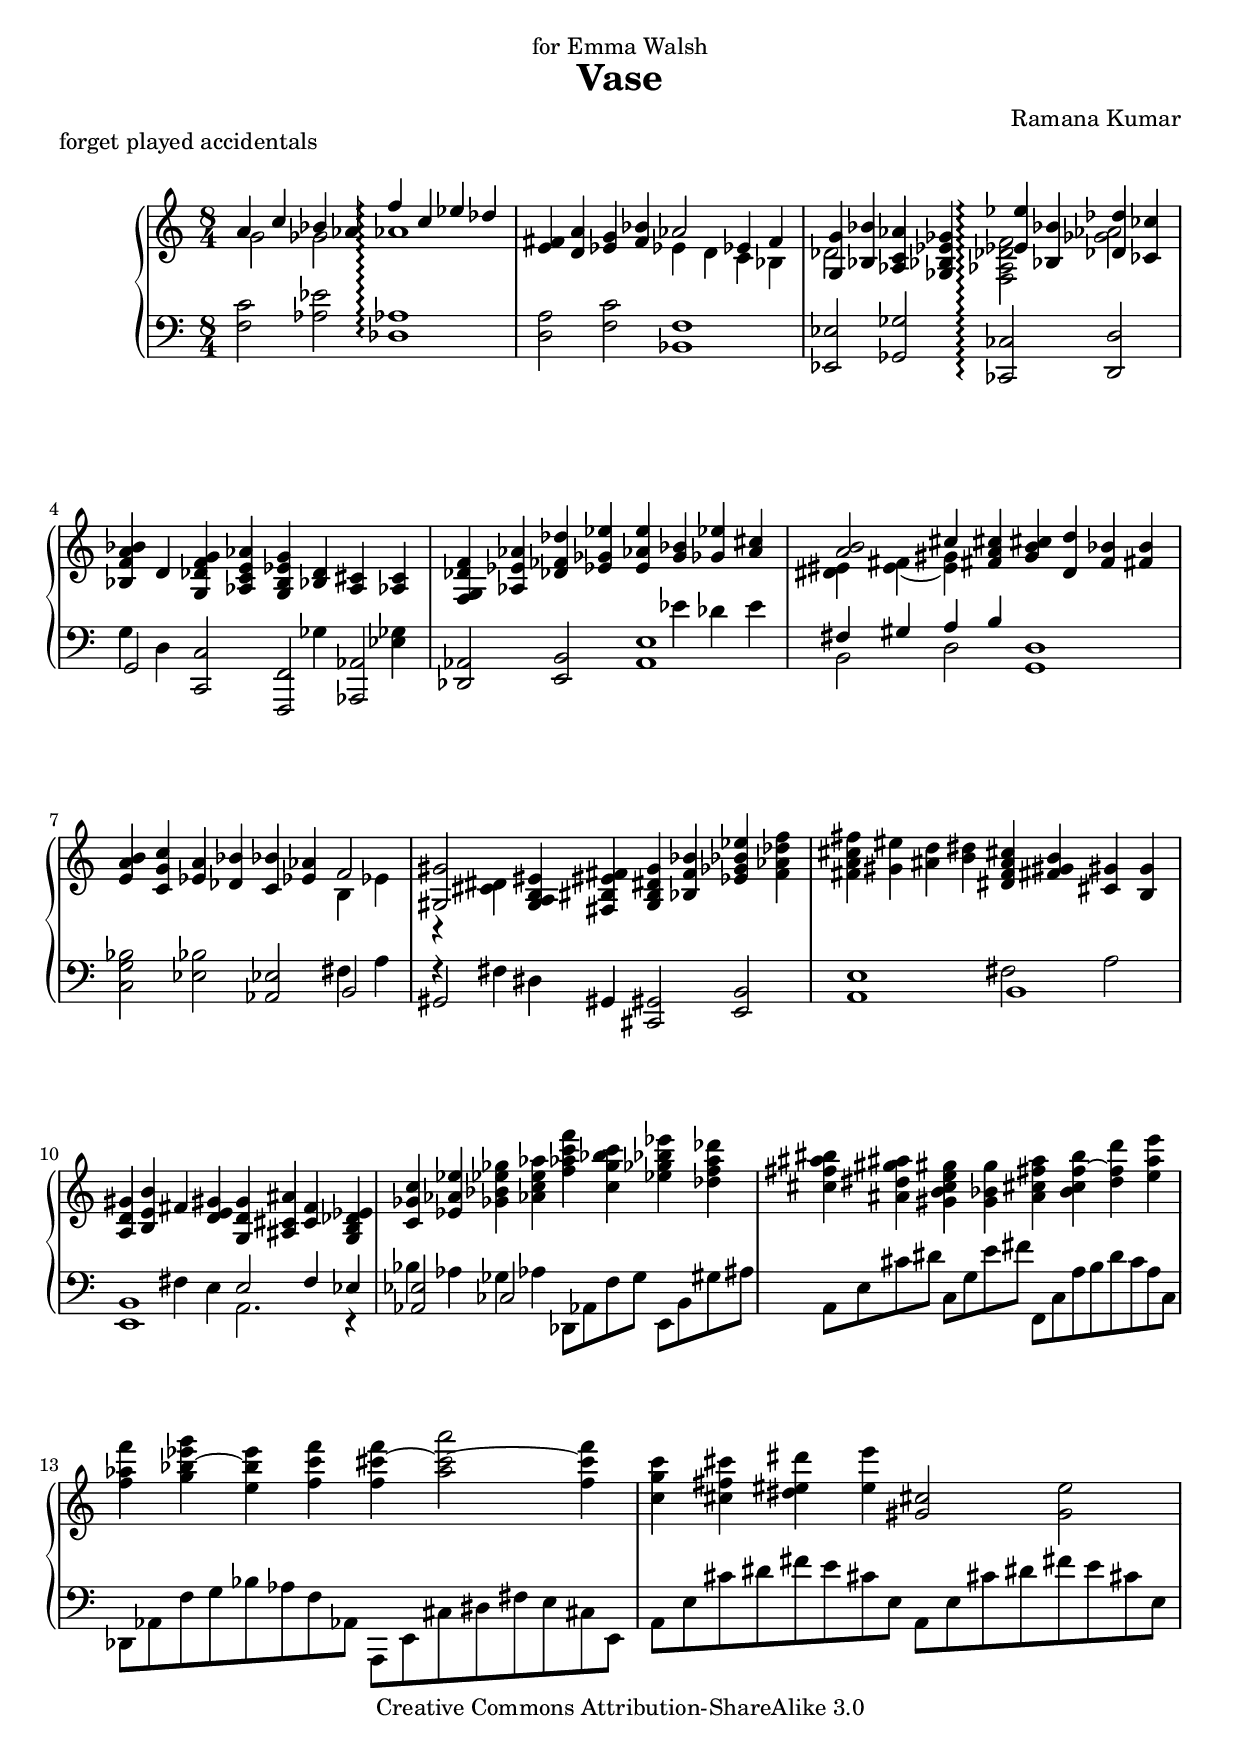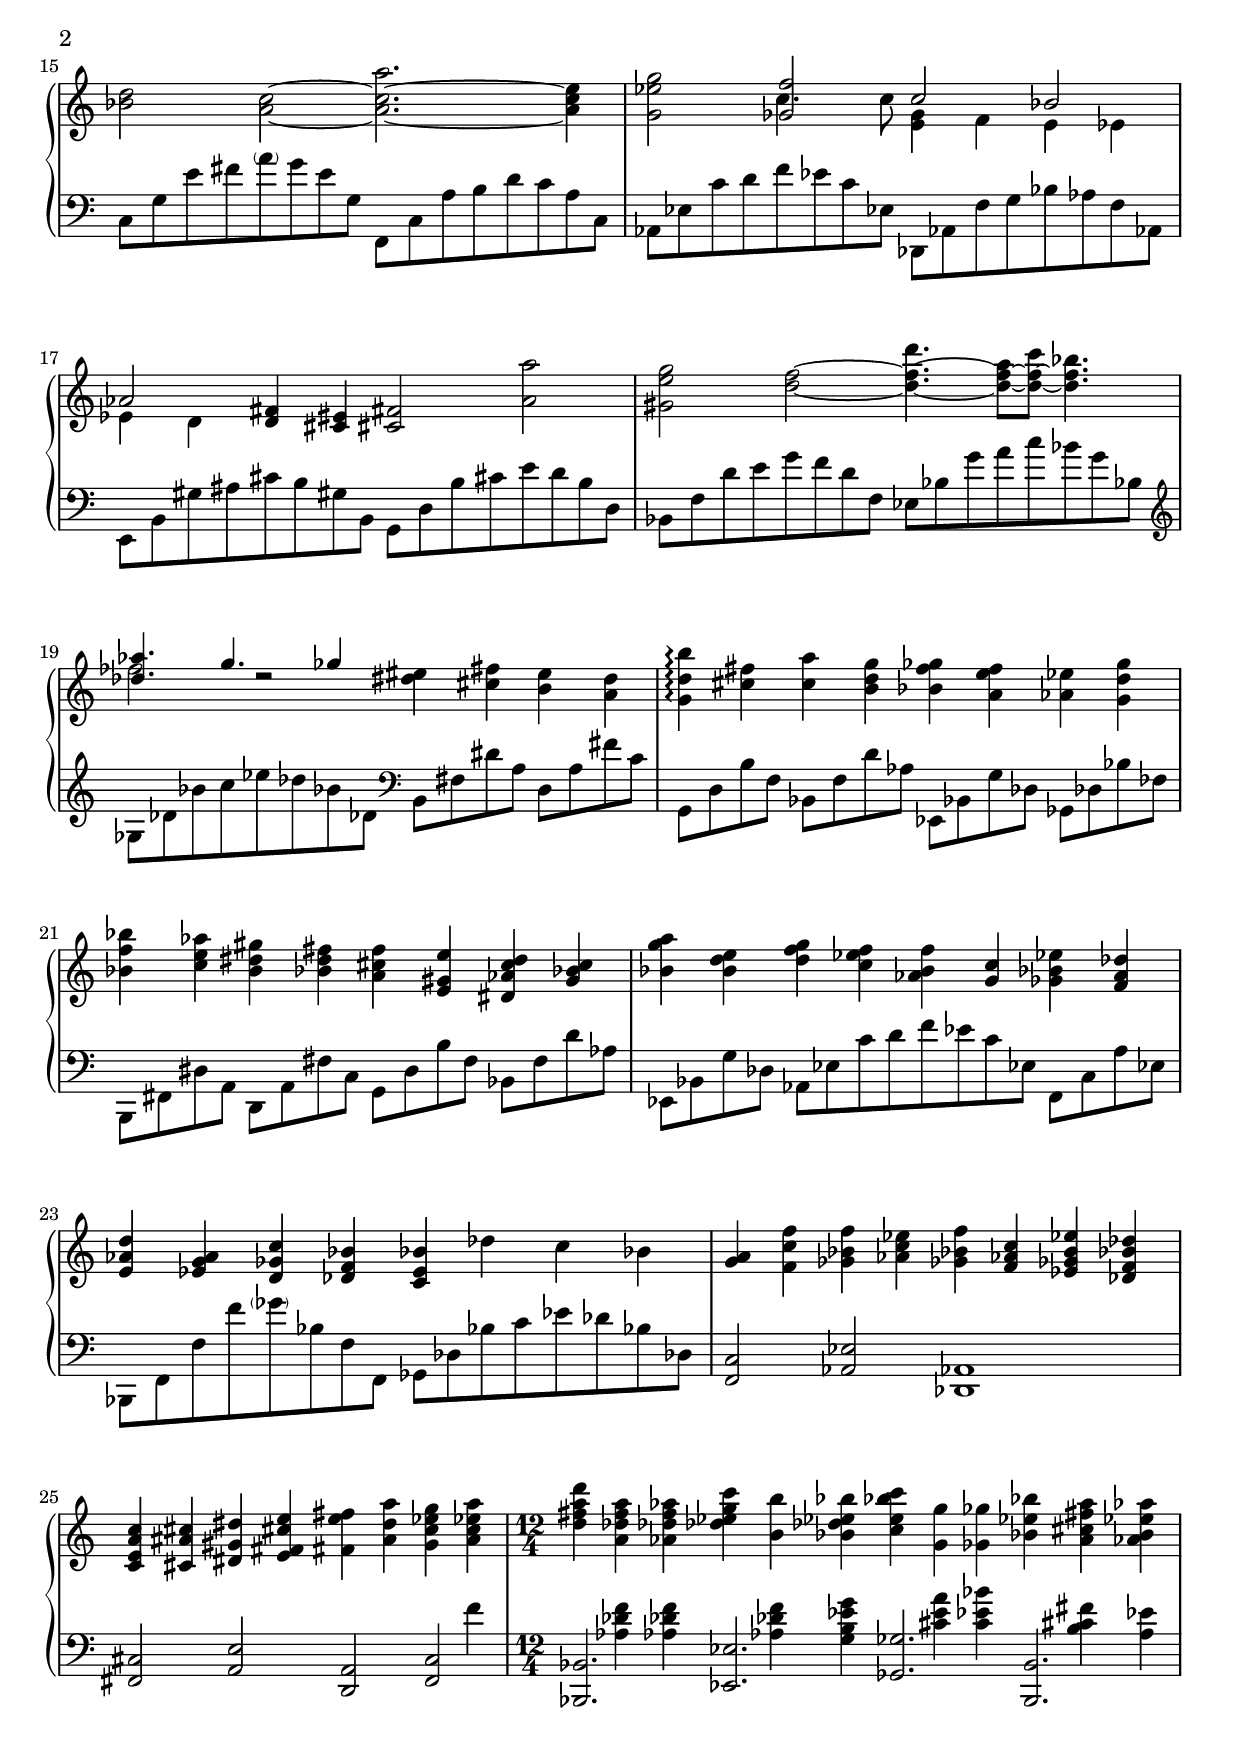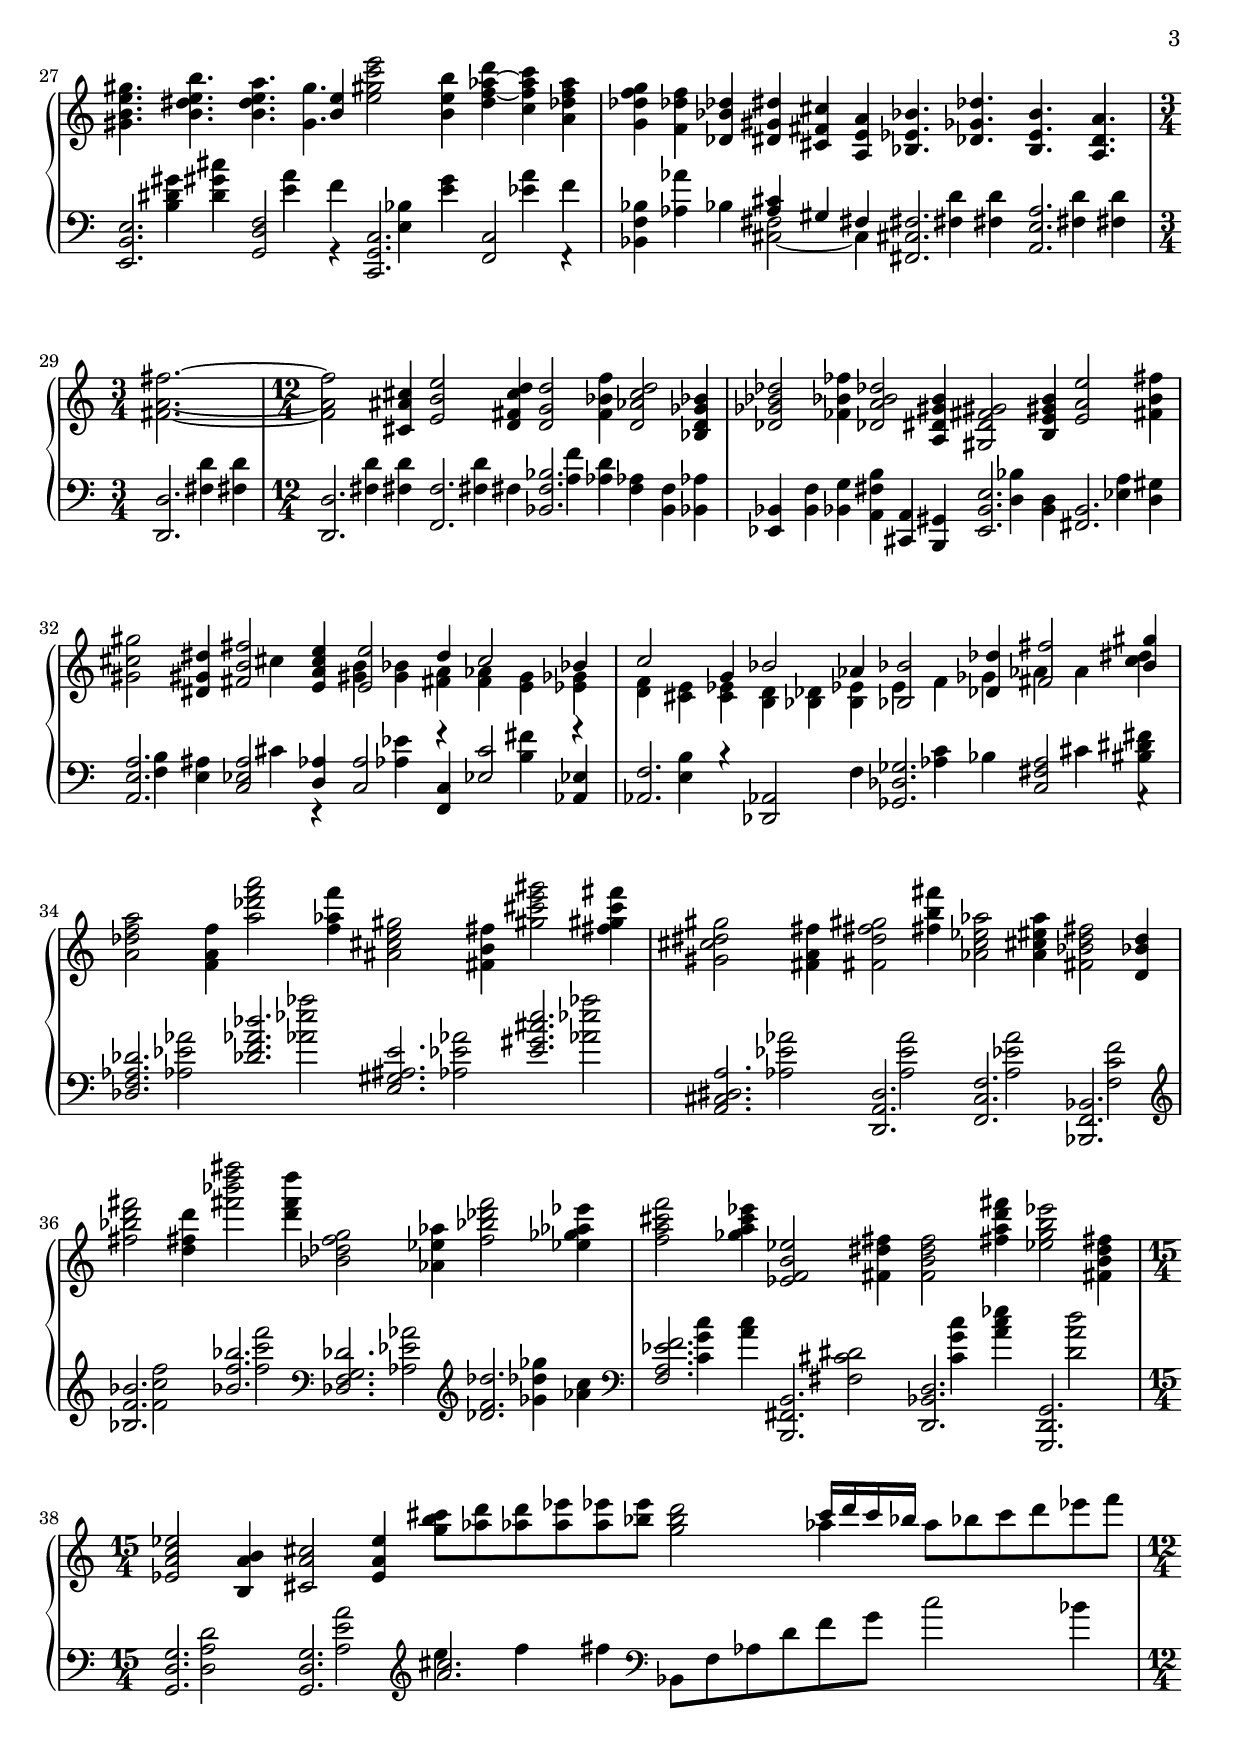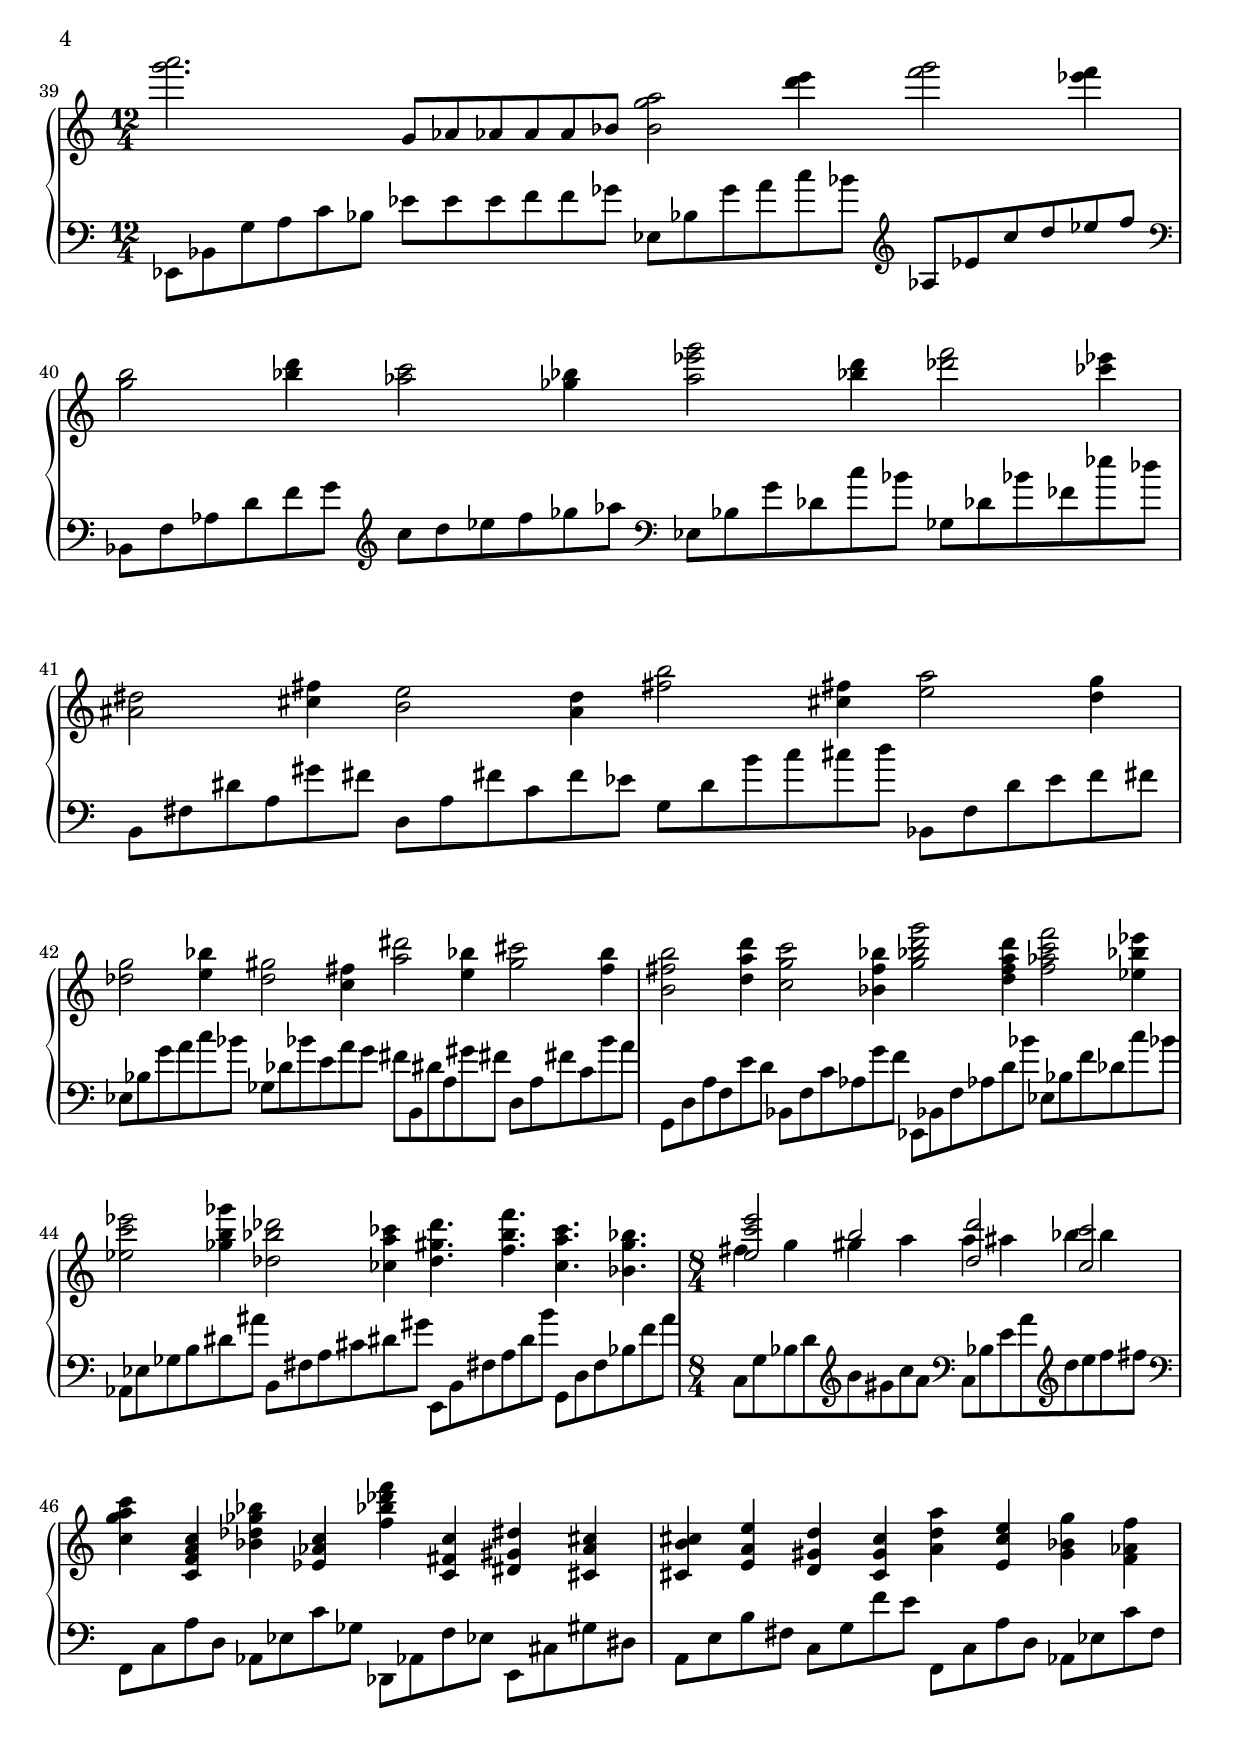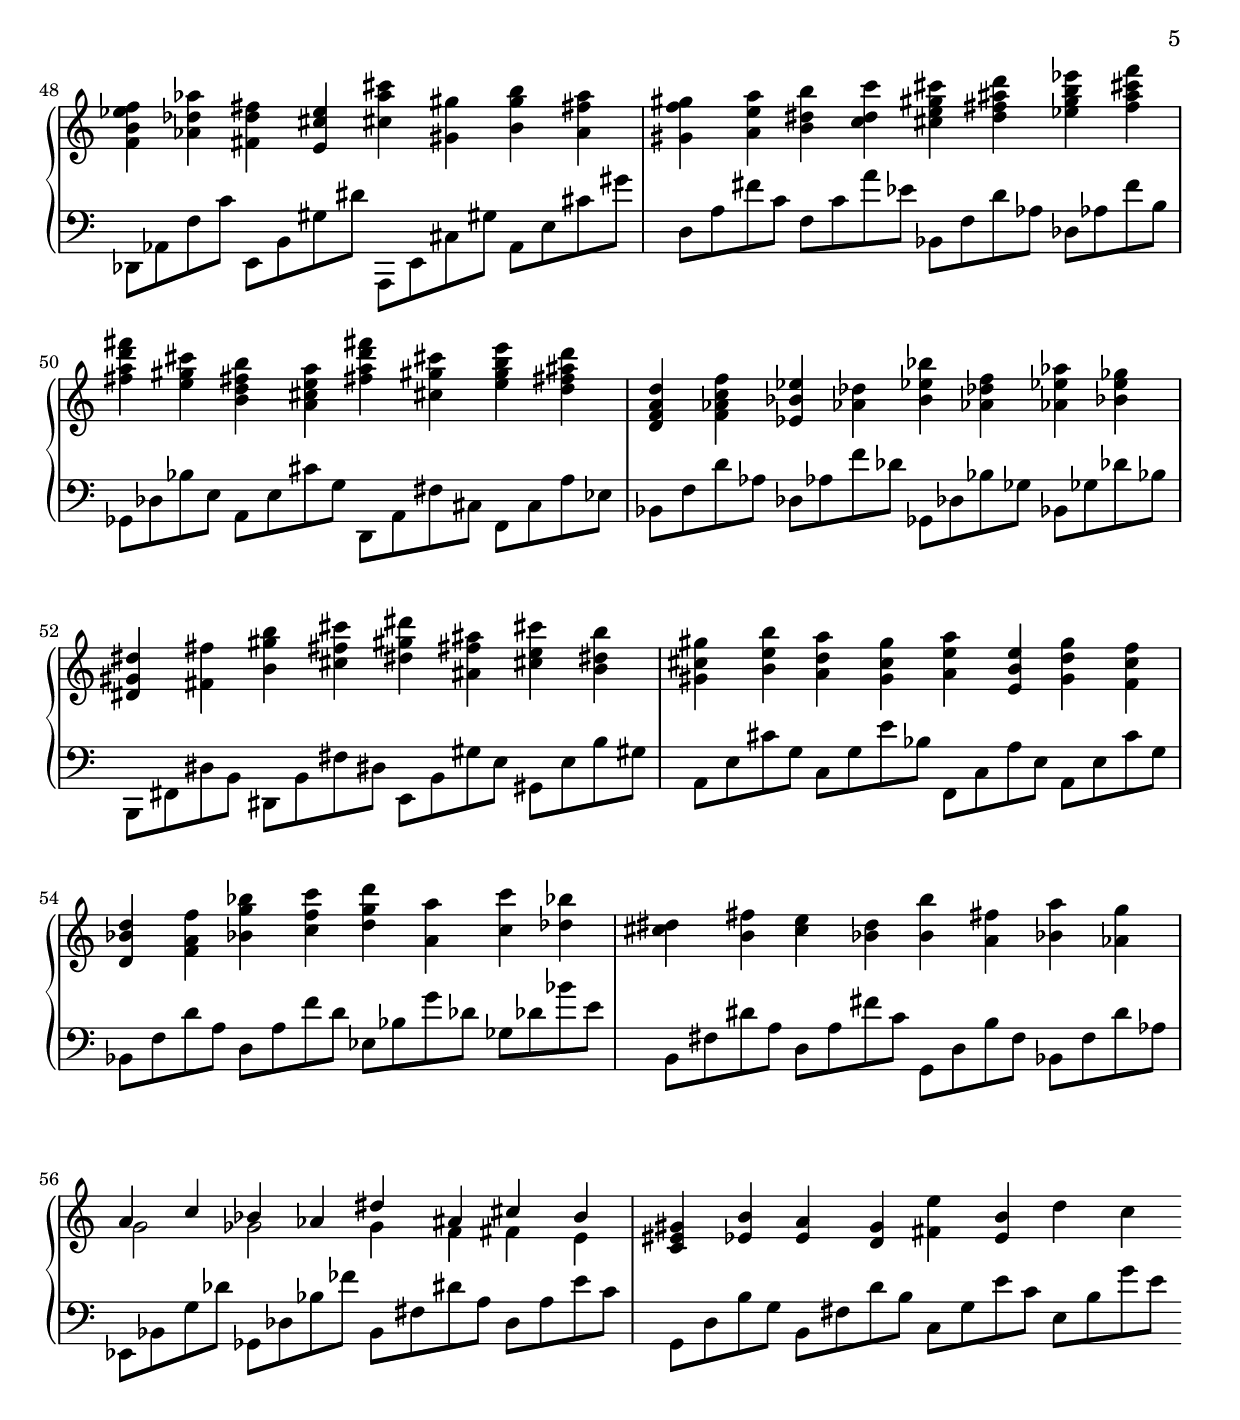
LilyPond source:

\version "2.14.0"

\header {
  title="Vase"
  composer="Ramana Kumar"
  dedication="for Emma Walsh"
  piece = "forget played accidentals"
  date = "2006"
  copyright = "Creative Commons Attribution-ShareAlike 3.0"
}

#(ly:set-option 'point-and-click #f)

md = \change Staff=right
mg = \change Staff=left

\score {
	\context PianoStaff <<
		\set PianoStaff.connectArpeggios = ##t
		\override PianoStaff.TimeSignature #'style = #'()
		#(set-accidental-style 'forget 'Score)
		\context Staff=right <<
			\clef treble
			\time 8/4
			{
<< {a'4 c'' bes' aes' f''\arpeggio c'' ees'' des''} \\ {g'2 ges' aes'1\arpeggio} >> |
<e' fis'>4 <d' a'> <ees' g'> <f' bes'> << {aes'2 ees'4 f'} \\ {ees'4 d' c' bes} >> |
<< {<g g'>4 <bes bes'>} \\ {des'2} >> <aes c' aes'>4 <ges bes ees' ges'> << {<ees' ees''>4\arpeggio <bes bes'> <des' des''> <ces' ces''>} \\ {<f aes des' f'>2\arpeggio <ges' aes'>} >> |
<bes f' a' bes'>4 d' <g des' f' g'> <aes c' e' aes'> <g b ees' g'> << {<bes d'>} \\ {\mg ges} >> <a cis'> << {<aes c'>} \\ {\mg <ees ges>} >> |
<f g des' f'>4 <aes ees' aes'> <des' fes' des''> <ees' ges' ees''> <e' aes' e''> << {<g' bes'> <ges' ees''> <a' cis''>} \\ { \mg ees' des' e' } >> |
<< {<a' b'>2 cis''4} \\ {<dis' eis'>4 <e' fis'> ~ <e' gis'>} >> <fis' a' cis''>4 <g' b' cis''> <d' d''> <f' bes'> <fis' b'> |
<e' a' b'>4 <c' g' c''> <ees' a'> <des' bes'> <c' bes'> <ees' aes'> << {f'2} \\ {b4 ees'} >> |
<< {<gis gis'>2} \\ {b,4\rest <cis' dis'>} >> <g a b eis'>4 <fis bis eis' fis'> <b g dis' g'> <bes f' bes'> <ees' ges' bes' ees''> <f' aes' des'' f''> |
<fis' a' cis'' fis''>4 <gis' eis''> <ais' d''>4 <b' dis''> <dis' f' a' cis''> <fis' gis' b'> <cis' gis'> <b g'> |
<a d' gis'>4 <b e' b'> fis' <d' e' gis'> <g d' g'> <ais cis' ais'> <c' f'> <g b des' ees'> |
<c' ges' c''>4 <ees' aes' ees''> <ges' bes' ees'' ges''> <aes' c'' e'' aes''> <f'' aes'' c''' f'''> <c'' g'' bes'' c'''> <ees'' ges'' bes'' ees'''> <des'' f'' a'' des'''> |
<cis'' fis'' ais'' bis''> <ais' dis'' gis'' ais''> <gis' b' c'' e'' gis''> <g' bes' g''> <a' cis'' fis'' a''> <b' c'' f'' b''> ~ <d'' f'' d'''> <e'' a'' e'''> |
<f'' aes'' f'''> \tieNeutral <g'' bes'' ees''' g'''> ~ <e'' bes'' e'''> <f'' c''' f'''> <f'' cis''' f'''> ~ <a'' cis''' a'''>2 ~ <f'' cis''' f'''>4 |
<c'' g'' c'''>4 <cis'' fis'' cis'''> <dis'' eis'' dis'''> <e'' e'''> <gis' cis''>2 <g' e''> |
<bes' d''>2 <a' c''> ~ <a' c'' a''>2. ~ <a' c'' e''>4 |
<g' ees'' g''>2 << {<ges' f''>2 c'' bes'} \\ {c''4. c''8 <e' g'>4 f' e' ees'} >> |
<< {aes'2} \\ {ees'4 d'} >> <d' fis'>4 <cis' eis'> <cis' fis'>2 <a' a''> |
<gis' e'' g''>2 <d'' f''> ~ <d'' f'' d'''>4. ~ <d'' f'' a''>8[ ~ <d'' f'' c'''>] ~ <d'' f'' bes''>4. |
<< {<des'' aes''>4. g'' ges''4} \\ {fes''2 d''\rest} >> <dis'' eis''>4 <cis'' fis''> <b' e''> <a' d''> |
<g' d'' b''>4\arpeggio <cis'' fis''> <c'' a''> <b' d'' g''> <bes' f'' ges''> <a' e'' f''> <aes' ees''> <g' d'' g''> |
<bes' f'' bes''>4 <c'' e'' aes''> <b' dis'' gis''> <bes' d'' fis''> <a' cis'' f''> <e' gis' e''> <dis' aes' c'' d''> <g' bes' c''> |
<bes' g'' a''>4 <b' d'' e''> <d'' f'' g''> <c'' ees'' f''> <aes' b' f''> <g' c''> <ges' bes' ees''> <f' a' des''> |
<e' aes' d''>4 <ees' g' a'> <d' ges' c''> <des' f' bes'> <c' e' bes'> des'' c'' bes' |
<g' a'>4 <f' c'' f''> <ges' bes' f''> <aes' c'' ees''> <ges' bes' f''> <f' aes' c''> <ees' ges' b' ees''> <des' f' bes' des''> |
<c' e' a' c''>4 <cis' ais' cis''> <dis' gis' dis''> <e' fis' cis'' e''> <fis' e'' fis''> <a' d'' a''> <g' c'' ees'' g''> <a' c'' ees'' a''> |
\time 12/4 <d'' fis'' a'' d'''>4 <a' des'' f'' a''> <aes' des'' f'' aes''> <des'' ees'' g'' c'''> <b' b''> <bes' des'' ees'' bes''> <c'' e'' bes'' c'''> <g' g''> <ges' ges''> <bes' ees'' bes''> <a' cis'' fis'' a''> <aes' b' ees'' aes''> |
<gis' b' e'' gis''>4. <b' dis'' e'' b''> <b' d'' e'' a''> <g' g''> <e'' gis'' c''' e'''>2 <b' e'' b''>4 <d'' f'' aes'' d'''> ~ <c'' f'' aes'' c'''> <a' des'' f'' a''> |
<g' des'' f'' g''>4 <f' des'' f''> <des' bes' des''> <dis' gis' dis''> <cis' fis' cis''> <a e' a'> <bes ees' bes'>4. <des' ges' des''> <b e' b'> <a d' a'> |
\time 3/4 <fis' a' fis''>2. ~ |
\time 12/4 <fis' a' fis''>2 <cis' ais' cis''>4 <e' b' e''>2 <d' fis' c'' d''>4 <d' g' d''>2 <f' bes' f''>4 <d' aes' c'' d''>2 <bes d' ges' bes'>4 |
<des' ges' bes' des''>2 <fes' bes' fes''>4 <des' a' b' des''>2 <a dis' gis' b'>4 <gis d' fis' gis'>2 <b e' gis' b'>4 <e' a' e''>2 <fis' b' fis''>4 |
<gis' cis'' gis''>2 <dis' gis' dis''>4 << {<fis' b' fis''>2 <e' a' c'' e''>4 <e' e''>2 d''4 c''2 bes'4} \\ {s4 cis'' s <gis' b'> <g' bes'> <fis' a'> <f' aes'> <e' g'> <ees' ges'>} >> |
<< {c''2 g'4 bes'2 aes'4 <bes bes'>2 <des' des''>4 <fis' fis''>2 <b' gis''>4} \\ {<d' f'>4 <cis' e'> <c' ees'> <b d'> <bes des'> <b ees'> e' f' ges' aes' a' <c'' dis''>} >> |
<a' des'' f'' a''>2 <f' a' f''>4 <a'' des''' f''' a'''>2 <f'' aes'' f'''>4 <ais' cis'' e'' gis''>2 <fis' b' fis''>4 <gis'' cis''' e''' gis'''>2 <fis'' gis'' c''' fis'''>4 |
<gis' cis'' dis'' gis''>2 <fis' a' fis''>4 <fis' d'' fis'' gis''>2 <fis'' b'' fis'''>4 <aes' c'' ees'' aes''>2 <a' cis'' eis'' a''>4 <fis' bes' d'' fis''>2 <d' bes' d''>4 |
<fis'' bes'' d''' fis'''>2 <d'' fis'' d'''>4 <fis''' bes''' d'''' fis''''>2 <d''' f''' d''''>4 <bes' des'' f'' g''>2 <aes' ees'' aes''>4 <f'' bes'' des''' f'''>2 <ees'' ges'' aes'' ees'''>4 |
<f'' a'' cis''' f'''>2 <ges'' a'' c''' ees'''>4 <ees' f' b' ees''>2 <fis' dis'' fis''>4 <f' b' d'' f''>2 <fis'' a'' d''' fis'''>4  <ees'' g'' b'' ees'''>2 <fis' b' d'' fis''>4 |
\time 15/4 <ees' a' c'' ees''>2 <b a' b'>4 <cis' a' cis''>2 <e' a' e''>4 <g'' b'' cis'''>8[ <aes'' d'''> <aes'' d'''> <a'' ees'''> <a'' ees'''> <bes'' e'''>] <g'' b'' d'''>2 << {c'''16 d''' c''' bes''} \\ {aes''4} >> a''8[ bes'' c''' d''' ees''' f'''] |
\time 12/4 <g''' a'''>2. g'8[ aes' aes' a' a'8 bes'] <b' g'' a''>2 <d''' e'''>4 <f''' g'''>2 <ees''' f'''>4 |
<g'' b''>2 <bes'' d'''>4 <aes'' c'''>2 <ges'' bes''>4 <a'' ees''' g'''>2 <bes'' d'''>4 <des''' f'''>2 <ces''' ees'''>4 |
<ais' dis''>2 <cis'' fis''>4 <b' e''>2 <a' d''>4 <fis'' b''>2 <cis'' fis''>4 <e'' a''>2 <d'' g''>4 |
<des'' g''>2 <e'' bes''>4 <d'' gis''>2 <c'' fis''>4 <a'' dis'''>2 <e'' bes''>4 <g'' cis'''>2 <f'' b''>4 |
<b' fis'' b''>2 <d'' a'' d'''>4 <c'' g'' c'''>2 <bes' f'' bes''>4 <g'' bes'' d''' g'''>2 <d'' f'' a'' d'''>4 <f'' aes'' c''' f'''>2 <ees'' bes'' ees'''>4 |
<ees'' c''' ees'''>2 <ges'' b'' ges'''>4 <des'' bes'' des'''>2 <ces'' a'' ces'''>4 <d'' gis'' d'''>4. <f'' b'' f'''> <c'' a'' c'''> <bes' g'' bes''> |
\time 8/4 << {<e'' c''' e'''>2 b'' <d'' d'''> <c'' c'''>}  \\ {fis''4 g'' gis'' a'' a'' ais'' bes'' b''} >> |
<c'' g'' a'' c'''>4 <c' f' a' c''> <bes' des'' ges'' bes''> <ees' aes' c''> <f'' bes'' des''' f'''> <c' fis' c''> <dis' gis' dis''> <cis' a' cis''> |
<cis' b' cis''>4 <e' a' e''> <d' gis' d''>  <c' g' c''> <a' d'' a''> <e' c'' e''> <g' bes' g''> <f' aes' f''> |
<f' b' ees'' f''>4 <aes' des'' aes''> <fis' d'' fis''> <e' cis'' e''> <cis'' a'' cis'''> <gis' gis''> <b' g'' b''> <a' fis'' a''> |
<gis' f'' gis''>4 <a' e'' a''> <b' dis'' b''> <c'' d'' c'''> <cis'' e'' gis'' cis'''> <d'' fis'' ais'' d'''> <ees'' g'' b'' ees'''> <f'' a'' cis''' f'''> |
<fis'' a'' d''' fis'''> <e'' gis'' cis'''> <b' d'' fis'' b''> <a' cis'' e'' a''> <fis'' a'' d''' fis'''> <cis'' gis'' cis'''> <e'' g'' b'' e'''> <d'' fis'' ais'' d'''> |
<d' f' a' d''>4 <f' aes' c'' f''> <ees' bes' ees''> <des'' aes'> <b' ees'' bes''> <aes' des'' f''> <aes' ees'' aes''> <bes' e'' ges''> |
<dis' gis' dis''>4 <fis' fis''> <b' gis'' b''> <cis'' fis'' cis'''> <dis'' gis'' dis'''> <ais' fis'' ais''> <cis'' e'' cis'''> <b' dis'' b''> |
<gis' cis'' gis''>4 <b' e'' b''> <a' d'' a''> <g' c'' g''> <a' e'' a''> <e' b' e''> <g' d'' g''> <f' c'' f''> |
<d' bes' d''>4 <f' a' f''> <bes' g'' bes''> <c'' f'' c'''> <d'' g'' d'''> <a' a''> <c'' c'''> <des'' bes''> |
<cis'' dis''>4 <b' fis''> <c'' e''> <bes' d''> <b' b''> <a' fis''> <bes' a''> <aes' g''> |
<< {a'4 c'' bes' aes' dis'' ais' cis'' b'} \\ {g'2 ges' g'4 f' fis' e'} >> |
<c' eis' gis'>4 <ees' b'> <e' a'> <d' g'> <fis' e''> <e' b'> d'' c'' \bar ":|"
			}
		>>
		\context Staff=left <<
			\clef bass
			\time 8/4
			{
<f c'>2 <aes ees'> <des aes>1\arpeggio |
<d a>2 <f c'> <bes, f>1 |
<ees, ees>2 <ges, ges> <ces, ces>2\arpeggio <d, d> |
<< {g,2} \\ {g4 d} >> <c, c>2 <f,, f,> <aes,, aes,> |
<des, aes,>2 <e, b,> <a, e>1 |
<< {fis4 gis a b} \\ {b,2 d} >> <g, d>1 |
<c g bes>2 <ees bes> <aes, ees>2 << {b,2} \\ {fis4 a} >> |
<< {gis,2} \\ {fis4\rest fis} >> dis4 gis, <cis, gis,>2 <e, b,> |
<a, e>1 << {b,1} \\ {fis2 a} >> |
<< {<e, b,>1 e2 f4 ees} \\ {s4 s fis e a,2. r4} >> |
<< {<aes, ees>2} \\ {bes4 aes} >> << {ces2} \\ {ges4 aes} >> \stemDown des,8[ aes, f g] e,[ b, gis ais] |
a,8[ e cis' dis'] c[ g e' fis'] f,[ c a b d' c' a c] |
des,8[ aes, f g bes aes f aes,] a,,8[ e, cis dis fis e cis e,] |
a,[ e cis' dis' fis' e' cis' e] a,[ e cis' dis' fis' e' cis' e] |
c8[ g e' fis' \parenthesize a' g' e' g] f,[ c a b d' c' a c] |
aes,8[ ees c' d' f' ees' c' ees] des,[ aes, f g bes aes f aes,] |
e,8[ b, gis ais cis' b gis b,] g,[ d b cis' e' d' b d] |
bes,8[ f d' e' g' f' d' f] ees[ bes g' a' c'' bes' g' bes] |
\clef treble ges8[ des' bes' c'' ees'' des'' bes' des'] \clef bass b,[ fis dis' a] d[ a fis' c'] |
g,8[ d b f] bes,[ f d' aes] ees,[ bes, g des] ges,[ des bes fes] |
b,,8[ fis, dis a,] d,[ a, fis c] g,[ d b f] bes,[ f d' aes] |
ees,8[ bes, g des] aes,[ ees c' d' f' ees' c' ees] f,[ c a ees] |
bes,,8[ f, f f' \parenthesize ges' bes f f,] ges,[ des bes c' ees'8 des' bes des] |
\stemNeutral <f, c>2 <aes, ees> <des, aes,>1 |
<fis, cis>2 <a, e> <d, a,> << {<f, c>2} \\ {s4 f'} >> | \time 12/4
<< {<bes,, bes,>2. <ees, ees> } \\ {s4 <aes des' f'> <aes des' f'> s <aes des' f'> <g b ees' g'> } >> << {<ges, ges>2. <b,, b,>} \\ {s4 <cis' e' a'> <c' ees' bes'> s <b cis' fis'> <a ees'>} >> |
<< {<e, b, e>2. <g, d f>2 g,4\rest <c, g, c>2. <f, c>2 f,4\rest} \\ {s4 <b dis' gis'> <d' gis' cis''> s <e' a'> << {} \\ {f'} \\ {\md <b' e''>} >> \mg s <e bes> <e' g'> s <ees' a'> f'} >> |
<bes, f bes>4 <aes aes'> bes << {<a cis'>4 gis fis <fis, cis fis>2. <a, e a>} \\ {<cis fis>2 ~ cis4 s <fis d'> <fis d'> s <fis d'> <fis d'>} >> | \time 3/4
<< {<d, d>2.} \\ {s4 <fis d'> <fis d'>} >> | \time 12/4
<< {<d, d>2. <f, f> <bes, f bes>} \\ {s4 <fis d'> <fis d'> s <fis d'> fis s <a f'> <aes d'>} >> <f aes>4 <b, f> <bes, aes> |
<ees, bes,>4 <b, f> <bes, g> <a, fis b> <cis, a,> <b,, gis,> << {<e, b, e>2. <fis, b,>2.} \\ {s4 <d bes> <b, d> s <ees a> <d gis>} >> |
<< {<a, e a>2.} \\ {s4 <f b>  <e ais>} >> << {<c ees a>2 <d aes>4 <c a>2 <f, c>4 <ees c'>2 <aes, ees>4}  \\ {s4 cis' r s <aes ees'> f'\rest s <b fis'> g'\rest} >> |
<< {<aes, f>2. <des, aes,>2 s4 <ges, des ges>2. <c fis a>2 a,4\rest} \\ {s4 <e b> b\rest s2 f4 s <aes c'> <bes> s cis' <bis dis' fis'>} >> |
<< {<des f aes des'>2. <des' f' aes' des''> <e gis ais e'> <e' gis' cis'' e''>} \\ {s4 <aes ees' aes'>2 s4 <aes' ees'' aes''>2 s4 <aes ees' aes'>2 s4 <aes' ees'' aes''>2} >> |
<< {<a, cis dis a>2. <d, a, d> <f, c f> <bes,, f, bes,>} \\ {s4 <aes ees' aes'>2 s4 <a e' a'>2 s4 <a ees' a'>2 s4 <f c' f'>2} >>
<< {\clef treble <bes f' bes'>2. <bes' f'' bes''> \clef bass <des f g des'> \clef treble <des' f' des''> } \\ {s4 <f' c'' f''>2 s4 <f'' c''' f'''>2 s4 <aes ees' aes'>2 s4 <ges' des'' ges''> <aes' c''>} >> |
<< {\clef bass <f a ees' f'>2. <b,, fis, b,> <d, bes, d> <g,, d, g,>} \\ {s4 <c' g' c''> <a' c''> s4 <fis cis' dis'>2 s4 <c' g' c''> <a' c'' ees''> s <d' a' d''>2 } >> |
<< { <g, d g>2. <g, d g>2. \clef treble <a' cis''>} \\ {s4 <d a d'>2 s4 <a e' a'>2 e''4 f'' fis''} >> \clef bass bes,8[ f aes d' f' g'] c''2 bes'4 |
ees,8[ bes, g a c' bes] ees'[ e' e' f' f' ges'] ees[ bes g' a' c'' bes'] \clef treble aes[ ees' c'' d'' ees'' f''] |
\clef bass bes,8[ f aes d' f' g'] \clef treble c''[ d'' ees'' f'' ges'' aes''] \clef bass ees[ bes g' des' c'' bes'] ges[ des' bes' fes' ees'' des''] |
b,8[ fis dis' a gis' fis'] d[ a fis' c' f' ees'] g[ d' b' c'' cis'' d''] bes,[ f d' e' f' fis'] |
ees8[ bes g' a' c'' bes'] ges[ des' bes' e' a' g'] fis'[ b, dis' a gis' fis'] d[ a fis' c' b' a'] |
g,8[ d a f e' d'] bes,[ f c' aes g' f'] ees,[ bes, f aes d' bes'] ees[ bes f' des' c'' bes'] |
aes,8[ ees ges b dis' ais'] b,[ fis a cis' dis' gis'] e,[ b, fis a d' b'] g,[ d f bes f' a'] |
c8[ g bes d' \clef treble b' gis' c'' a'] \clef bass c[ bes e' a' \clef treble d'' e'' f'' fis''] |
\clef bass \stemDown f,8[ c a d] aes,[ ees c' ges] des,[ aes, f ees] e,[ cis gis dis] |
a,8[ e b fis] c[ g f' e'] f,[ c a d] aes,[ ees c' f] |
des,8[ aes, f c'] e,[ b, gis dis'] a,,[ e, cis gis] a,[ e cis' gis'] |
d8[ a fis' c'] f[ c' a' ees'] bes,[ f d' aes] des[ aes f' b] |
ges,8[ des bes e] a,[ e cis' g] d,[ a, fis cis] f,[ c a ees] |
bes,8[ f d' aes] des[ aes f' des'] ges,[ des bes ges] bes,[ ges des' bes] |
b,,8[ fis, dis b,] dis,[ b, fis dis] e,[ b, gis e] gis,[ e b gis] |
a,8[ e cis' g] c[ g e' bes] f,[ c a e] a,[ e c' g] |
bes,8[ f d' a] d[ a f' d'] ees[ bes g' des'] ges[ des' bes' e'] |
b,8[ fis dis' a] d[ a fis' c'] g,[ d b f] bes,[ f d' aes] |
ees,8[ bes, g des'] ges,[ des bes fes'] b,[ fis dis' a] d[ a e' c'] |
g,8[ d b g] b,[ fis d' b] c[ g e' c'] e[ b g' e'] \bar ":|"
			}
		>>
	>>
}
